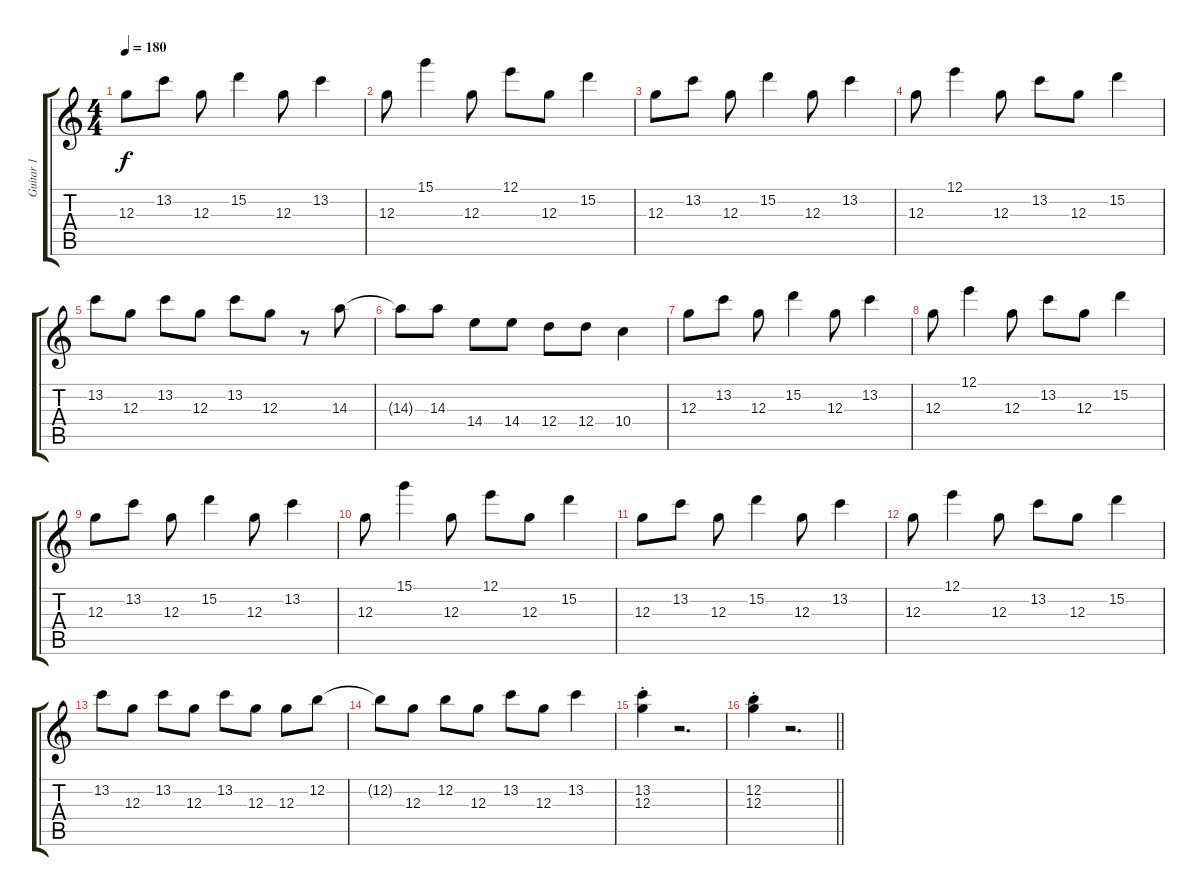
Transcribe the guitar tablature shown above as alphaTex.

\track ("Guitar 1" "Guitar 1") {instrument overdrivenguitar}
\staff {score tabs}
\tuning (E4 B3 G3 D3 A2 E2) {hide}
\ts (4 4)
\tempo 180
\clef g2
\ks c
12.3.8{dy f} 13.2.8 12.3.8 15.2.4 12.3.8 13.2.4 |
12.3.8 15.1.4 12.3.8 12.1.8 12.3.8 15.2.4 |
12.3.8 13.2.8 12.3.8 15.2.4 12.3.8 13.2.4 |
12.3.8 12.1.4 12.3.8 13.2.8 12.3.8 15.2.4 |
13.2.8 12.3.8 13.2.8 12.3.8 13.2.8 12.3.8 r.8 14.3.8 |
14.3{t}.8 14.3.8 14.4.8 14.4.8 12.4.8 12.4.8 10.4.4 |
12.3.8 13.2.8 12.3.8 15.2.4 12.3.8 13.2.4 |
12.3.8 12.1.4 12.3.8 13.2.8 12.3.8 15.2.4 |
12.3.8 13.2.8 12.3.8 15.2.4 12.3.8 13.2.4 |
12.3.8 15.1.4 12.3.8 12.1.8 12.3.8 15.2.4 |
12.3.8 13.2.8 12.3.8 15.2.4 12.3.8 13.2.4 |
12.3.8 12.1.4 12.3.8 13.2.8 12.3.8 15.2.4 |
13.2.8 12.3.8 13.2.8 12.3.8 13.2.8 12.3.8 12.3.8 12.2.8 |
12.2{t}.8 12.3.8 12.2.8 12.3.8 13.2.8 12.3.8 13.2.4 |
(13.2{st} 12.3{st}).4 r.2{d} |
\barLineRight lightlight
(12.2{st} 12.3{st}).4 r.2{d}
